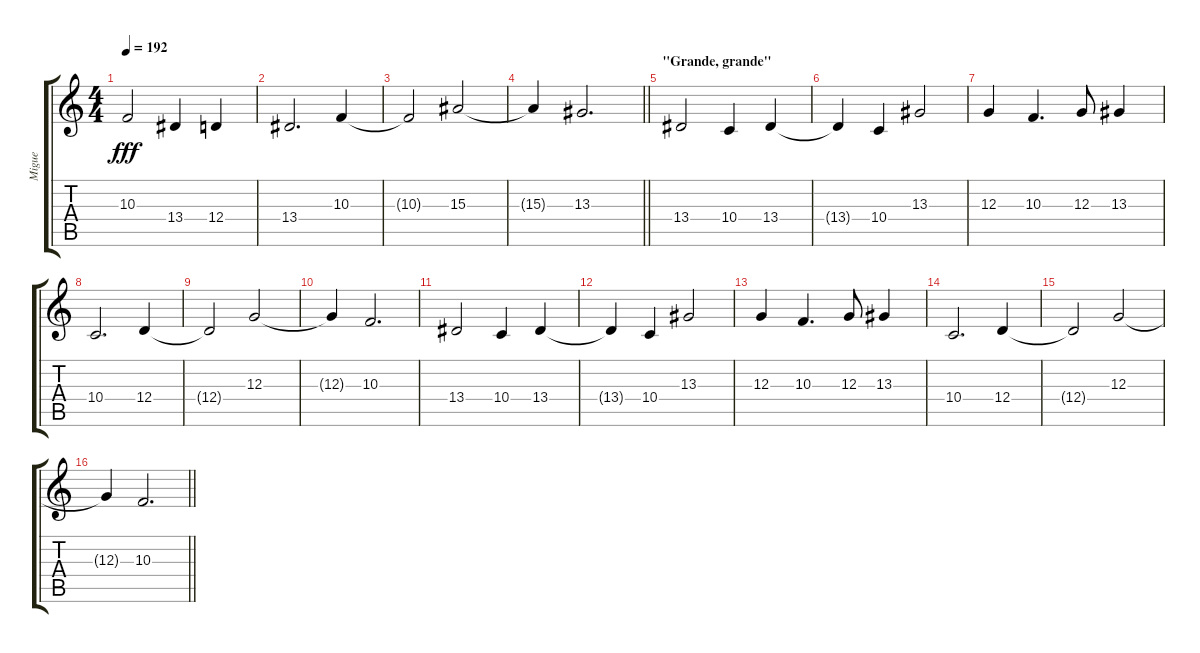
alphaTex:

\track ("Migue" "Migue") {instrument lead2sawtooth}
\staff {score tabs}
\tuning (E4 B3 G3 D3 A2 E2) {hide}
\ts (4 4)
\tempo 192
\clef g2
\ks c
10.3{t}.2{dy fff} 13.4.4 12.4.4 |
13.4.2{d} 10.3.4 |
10.3{t}.2 15.3.2 |
\barLineRight lightlight
15.3{t}.4 13.3.2{d} |
\section ("" "\"Grande, grande\"")
13.4.2 10.4.4 13.4.4 |
13.4{t}.4 10.4.4 13.3.2 |
12.3.4 10.3.4{d} 12.3.8 13.3.4 |
10.4.2{d} 12.4.4 |
12.4{t}.2 12.3.2 |
12.3{t}.4 10.3.2{d} |
13.4.2 10.4.4 13.4.4 |
13.4{t}.4 10.4.4 13.3.2 |
12.3.4 10.3.4{d} 12.3.8 13.3.4 |
10.4.2{d} 12.4.4 |
12.4{t}.2 12.3.2 |
\barLineRight lightlight
12.3{t}.4 10.3.2{d}
